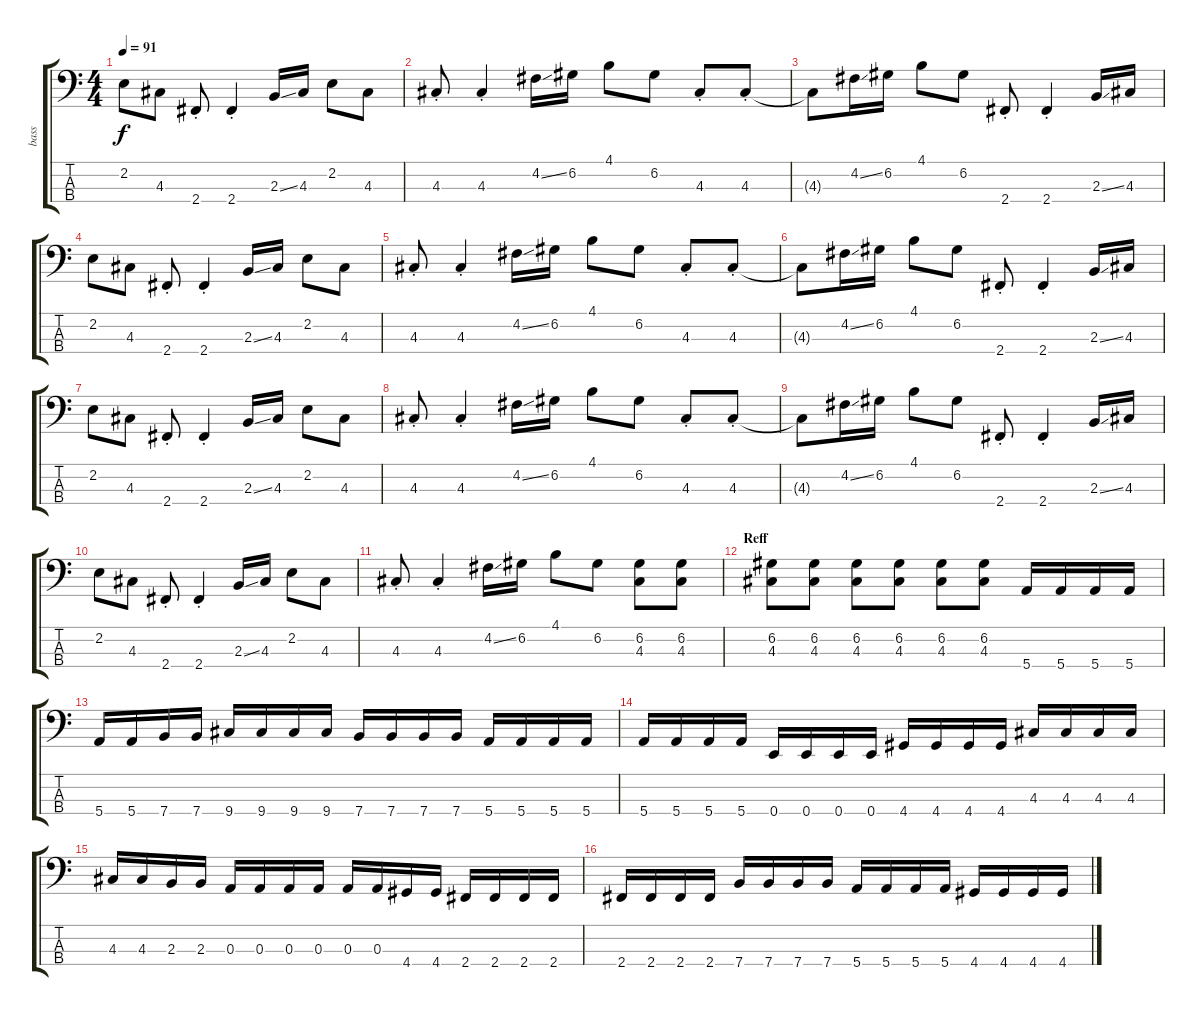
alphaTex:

\track ("bass" "bass") {instrument electricbassfinger}
\staff {score tabs}
\tuning (G2 D2 A1 E1) {hide}
\ts (4 4)
\tempo 91
\clef f4
\ks c
2.2.8{dy f} 4.3.8 2.4{st}.8 2.4{st}.4 2.3{ss}.16 4.3.16 2.2.8 4.3.8 |
4.3{st}.8 4.3{st}.4 4.2{ss}.16 6.2.16 4.1.8 6.2.8 4.3{st}.8 4.3{st}.8 |
4.3{t}.8 4.2{ss}.16 6.2.16 4.1.8 6.2.8 2.4{st}.8 2.4{st}.4 2.3{ss}.16 4.3.16 |
2.2.8 4.3.8 2.4{st}.8 2.4{st}.4 2.3{ss}.16 4.3.16 2.2.8 4.3.8 |
4.3{st}.8 4.3{st}.4 4.2{ss}.16 6.2.16 4.1.8 6.2.8 4.3{st}.8 4.3{st}.8 |
4.3{t}.8 4.2{ss}.16 6.2.16 4.1.8 6.2.8 2.4{st}.8 2.4{st}.4 2.3{ss}.16 4.3.16 |
2.2.8 4.3.8 2.4{st}.8 2.4{st}.4 2.3{ss}.16 4.3.16 2.2.8 4.3.8 |
4.3{st}.8 4.3{st}.4 4.2{ss}.16 6.2.16 4.1.8 6.2.8 4.3{st}.8 4.3{st}.8 |
4.3{t}.8 4.2{ss}.16 6.2.16 4.1.8 6.2.8 2.4{st}.8 2.4{st}.4 2.3{ss}.16 4.3.16 |
2.2.8 4.3.8 2.4{st}.8 2.4{st}.4 2.3{ss}.16 4.3.16 2.2.8 4.3.8 |
4.3{st}.8 4.3{st}.4 4.2{ss}.16 6.2.16 4.1.8 6.2.8 (6.2 4.3).8 (6.2 4.3).8 |
\section ("" "Reff")
(6.2 4.3).8 (6.2 4.3).8 (6.2 4.3).8 (6.2 4.3).8 (6.2 4.3).8 (6.2 4.3).8 5.4.16 5.4.16 5.4.16 5.4.16 |
5.4.16 5.4.16 7.4.16 7.4.16 9.4.16 9.4.16 9.4.16 9.4.16 7.4.16 7.4.16 7.4.16 7.4.16 5.4.16 5.4.16 5.4.16 5.4.16 |
5.4.16 5.4.16 5.4.16 5.4.16 0.4.16 0.4.16 0.4.16 0.4.16 4.4.16 4.4.16 4.4.16 4.4.16 4.3.16 4.3.16 4.3.16 4.3.16 |
4.3.16 4.3.16 2.3.16 2.3.16 0.3.16 0.3.16 0.3.16 0.3.16 0.3.16 0.3.16 4.4.16 4.4.16 2.4.16 2.4.16 2.4.16 2.4.16 |
2.4.16 2.4.16 2.4.16 2.4.16 7.4.16 7.4.16 7.4.16 7.4.16 5.4.16 5.4.16 5.4.16 5.4.16 4.4.16 4.4.16 4.4.16 4.4.16
